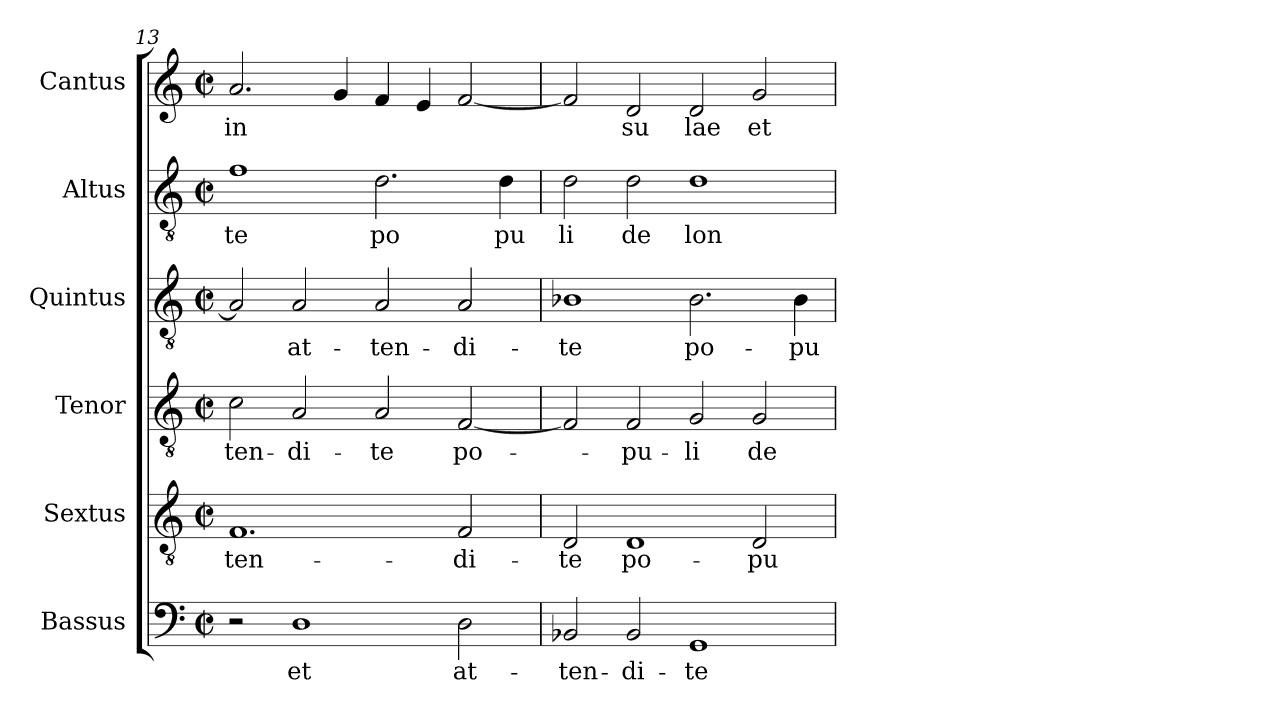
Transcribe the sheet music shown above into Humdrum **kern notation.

**kern	**text	**kern	**text	**kern	**text	**kern	**text	**kern	**text	**kern	**text
*part6	*part6	*part5	*part5	*part4	*part4	*part3	*part3	*part2	*part2	*part1	*part1
*staff6	*staff6	*staff5	*staff5	*staff4	*staff4	*staff3	*staff3	*staff2	*staff2	*staff1	*staff1
*I"Bassus	*	*I"Sextus	*	*I"Tenor	*	*I"Quintus	*	*I"Altus	*	*I"Cantus	*
*clefF4	*	*clefGv2	*	*clefGv2	*	*clefGv2	*	*clefGv2	*	*clefG2	*
*M2/2	*	*M2/2	*	*M2/2	*	*M2/2	*	*M2/2	*	*M2/2	*
*met(c|)	*	*met(c|)	*	*met(c|)	*	*met(c|)	*	*met(c|)	*	*met(c|)	*
=13	=13	=13	=13	=13	=13	=13	=13	=13	=13	=13	=13
!	!	!	!LO:LY:b:cj	!	!LO:LY:b:cj	!	!	!	!LO:LY:b:cj	!	!LO:LY:b:cj
2r	.	1.F	-ten-	2c\	-ten-	2A/]	.	1f	te	2.a/	in
!	!LO:LY:b:cj	!	!	!	!LO:LY:b:cj	!	!LO:LY:b:cj	!	!	!	!
1D	et	.	.	2A/	-di-	2A/	at-	.	.	.	.
.	.	.	.	.	.	.	.	.	.	4g/	.
!	!	!	!	!	!LO:LY:b:cj	!	!LO:LY:b:cj	!	!LO:LY:b:cj	!	!
.	.	.	.	2A/	-te	2A/	-ten-	2.d\	po	4f/	.
.	.	.	.	.	.	.	.	.	.	4e/	.
!	!LO:LY:b:cj	!	!LO:LY:b:cj	!	!LO:LY:b:cj	!	!LO:LY:b:cj	!	!	!	!
2D\	at-	2F/	-di-	[<2F/	po-	2A/	-di-	.	.	[<2f/	.
!	!	!	!	!	!	!	!	!	!LO:LY:b:cj	!	!
.	.	.	.	.	.	.	.	4d\	pu	.	.
=14	=14	=14	=14	=14	=14	=14	=14	=14	=14	=14	=14
!	!LO:LY:b:cj	!	!LO:LY:b:cj	!	!	!	!LO:LY:b:cj	!	!LO:LY:b:cj	!	!
2BB-X/	-ten-	2D/	-te	2F/]	.	1B-X	-te	2d\	li	2f/]	.
!	!LO:LY:b:cj	!	!LO:LY:b:cj	!	!LO:LY:b:cj	!	!	!	!LO:LY:b:cj	!	!LO:LY:b:cj
2BB-/	-di-	1D	po-	2F/	-pu-	.	.	2d\	de	2d/	su
!	!LO:LY:b:cj	!	!	!	!LO:LY:b:cj	!	!LO:LY:b:cj	!	!LO:LY:b:cj	!	!LO:LY:b:cj
1GG	-te	.	.	2G/	-li	2.B-\	po-	1d	lon	2d/	lae
!	!	!	!LO:LY:b:cj	!	!LO:LY:b:cj	!	!	!	!	!	!LO:LY:b:cj
.	.	2D/	-pu-	2G/	de	.	.	.	.	2g/	et
!	!	!	!	!	!	!	!LO:LY:b:cj	!	!	!	!
.	.	.	.	.	.	4B-\	-pu-	.	.	.	.
=	=	=	=	=	=	=	=	=	=	=	=
*-	*-	*-	*-	*-	*-	*-	*-	*-	*-	*-	*-
